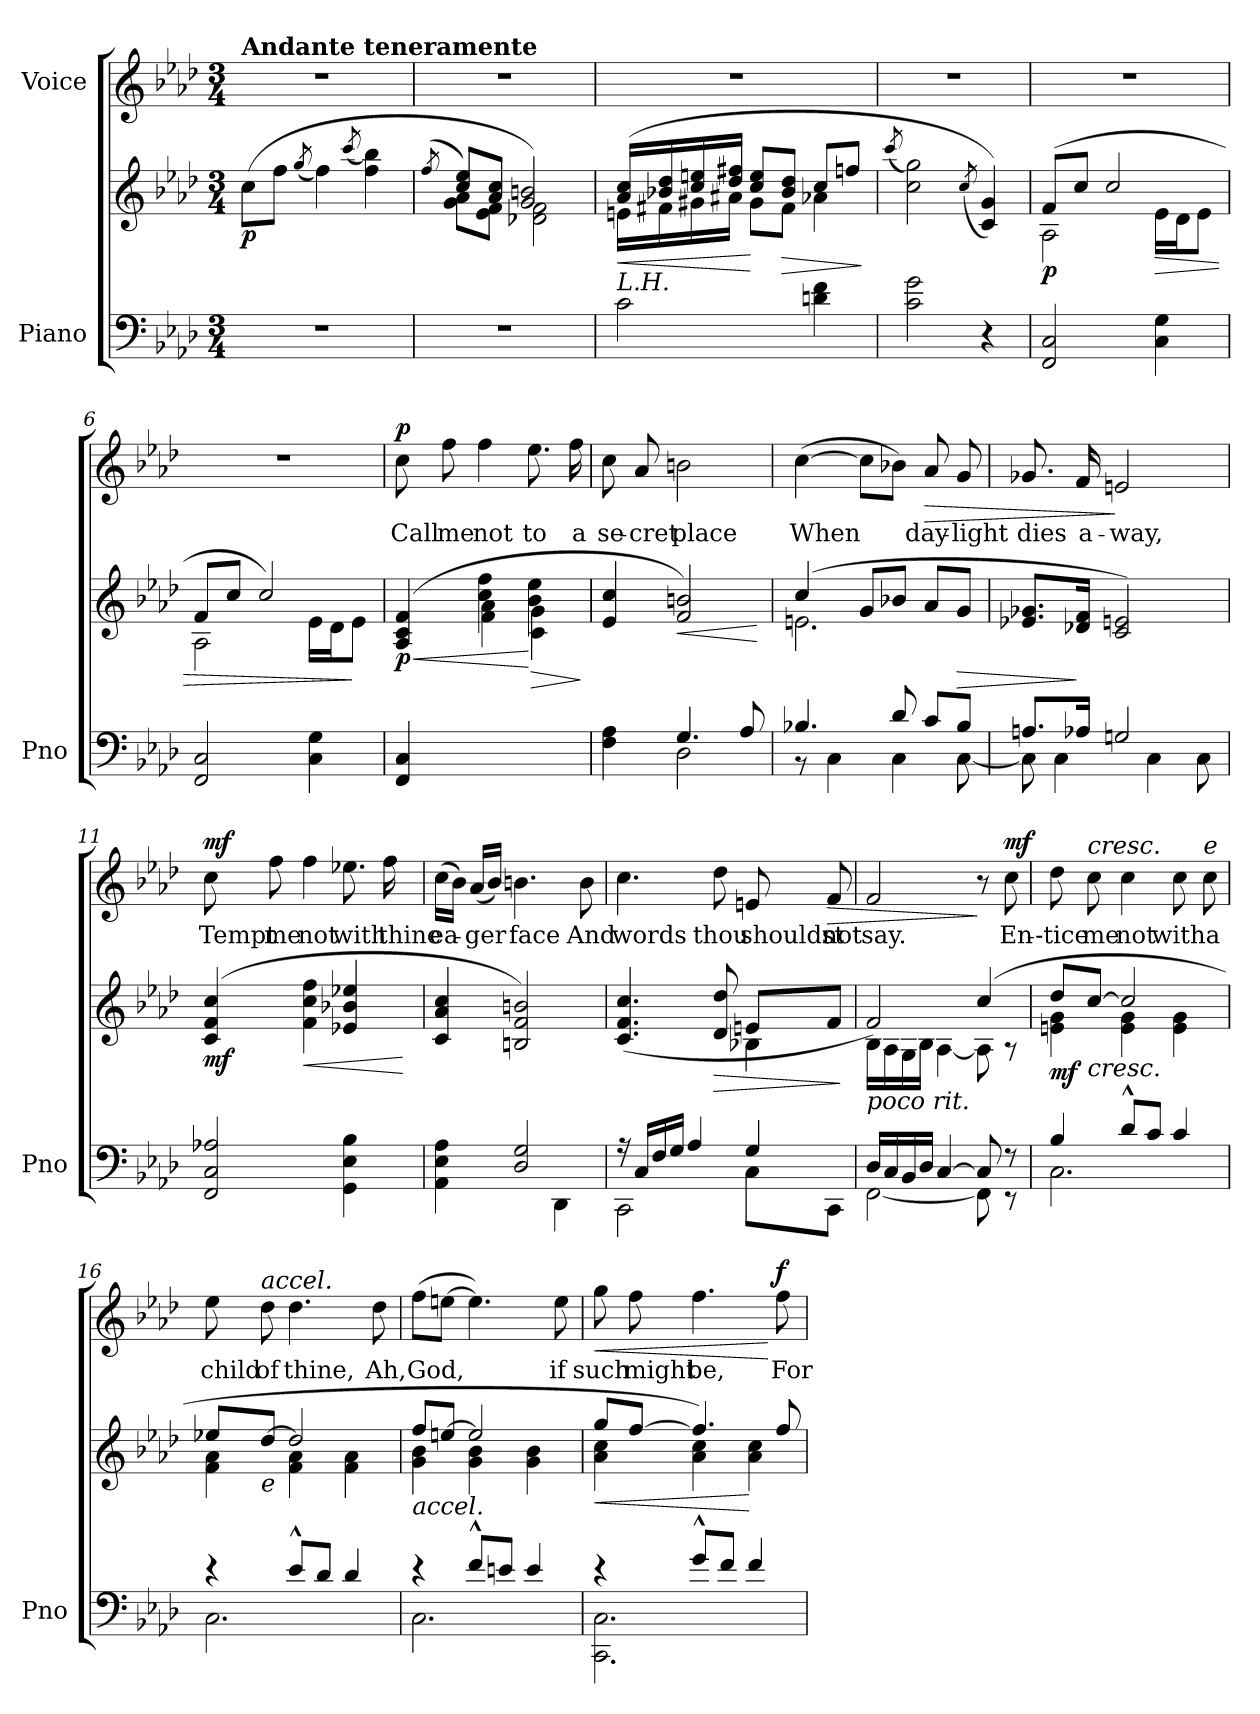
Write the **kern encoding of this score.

**kern	**kern	**dynam	**kern	**text	**dynam
*part2	*part2	*part2	*part1	*part1	*part1
*staff3	*staff2	*staff2/3	*staff1	*staff1	*staff1
*I"Piano	*	*	*I"Voice	*	*
*I'Pno	*	*	*	*	*
*clefF4	*clefG2	*	*clefG2	*	*
*k[b-e-a-d-]	*k[b-e-a-d-]	*	*k[b-e-a-d-]	*	*
*M3/4	*M3/4	*	*M3/4	*	*
=1	=1	=1	=1	=1	=1
!	!	!	!LO:TX:a:B:t=Andante teneramente	!	!
!	!	!LO:DY:b	!	!	!
2.r	(8cc\L	p	2.r	.	.
.	8ff\J	.	.	.	.
.	(8qgg/	.	.	.	.
.	4ff\)	.	.	.	.
.	(8qccc/	.	.	.	.
.	4ff\ 4bb-\)	.	.	.	.
=2	=2	=2	=2	=2	=2
.	(8qff/	.	.	.	.
*	*^	*	*	*	*
2.r	8cc/ 8ee-/L)	8g\ 8a-\L	.	2.r	.	.
.	8a-/ 8cc/J	8e-\ 8f\J	.	.	.	.
.	2g/ 2bn/)	2d-X\ 2f\	.	.	.	.
=3	=3	=3	=3	=3	=3	=3
!	!LO:TX:b:i:t=L.H.	!	!	!	!	!
!	!	!	!LO:HP:b	!	!	!
2c\	(16a-/ 16cc/LL	16en\LL	<	2.r	.	.
.	16b-X/ 16dd-/	16f#X\	.	.	.	.
.	16cc/ 16een/	16g#X\	.	.	.	.
.	16dd-/ 16ff#X/JJ	16a#X\JJ	.	.	.	.
.	8cc/ 8ee/L	8g#\L	[	.	.	.
!	!	!	!LO:HP:b	!	!	!
.	8b-/ 8dd-/J	8f#\J	>	.	.	.
4dn\ 4f\	8cc/L	4a-X\	.	.	.	.
.	8ffn/J	.	.	.	.	.
*	*v	*v	*	*	*	*
.	.	]	.	.	.
=4	=4	=4	=4	=4	=4
.	(8qccc/	.	.	.	.
2c\ 2g\	2cc\ 2gg\)	.	2.r	.	.
.	(8qcc/	.	.	.	.
4r	4c/ 4g/))	.	.	.	.
=5	=5	=5	=5	=5	=5
*	*^	*	*	*	*
!	!	!	!LO:DY:b	!	!	!
2FF/ 2C/	(8f/L	2A-\	p	2.r	.	.
.	8cc/J	.	.	.	.	.
.	2cc/	.	.	.	.	.
!	!	!	!LO:HP:b	!	!	!
4C\ 4G\	.	16e-\LL	>	.	.	.
.	.	16d-\J	.	.	.	.
.	.	8e-\J	.	.	.	.
!!LO:LB:g=z
=6	=6	=6	=6	=6	=6	=6
2FF/ 2C/	8f/L	2A-\	.	2.r	.	.
.	8cc/J	.	.	.	.	.
.	2cc/)	.	.	.	.	.
4C\ 4G\	.	16e-\LL	.	.	.	.
.	.	16d-\J	.	.	.	.
.	.	8e-\J	]	.	.	.
=7	=7	=7	=7	=7	=7	=7
!	!	!	!LO:HP:b	!	!LO:LY:b	!
!	!	!	!LO:DY:n=1:b	!	!	!LO:DY:a
4FF/ 4C/	(4A-/ 4c/ 4f/	4ryy	< p	8cc\	Call	p
!	!	!	!	!	!LO:LY:b	!
.	.	.	.	8ff\	me	.
!	!	!	!	!	!LO:LY:b	!
2ryy	4cc\ 4ff\	4f\ 4a-\	.	4ff\	not	.
!	!	!	!LO:HP:n=1:b	!	!LO:LY:b	!
.	4b-\ 4ee-\	4c\ 4g\	[ >	8.ee-\	to	.
!	!	!	!	!	!LO:LY:b	!
.	.	.	.	16ff\	a	.
*	*v	*v	*	*	*	*
.	.	]	.	.	.
=8	=8	=8	=8	=8	=8
*^	*	*	*	*	*
!	!	!	!	!	!LO:LY:b	!
4F\ 4A-\	4ryy	4e-/ 4cc/	.	8cc\	se-	.
!	!	!	!	!	!LO:LY:b	!
.	.	.	.	8a-/	-cret	.
!	!	!	!LO:HP:b	!	!LO:LY:b	!
4.G/	2D-\	2f/ 2bn/)	<	2bn\	place	.
8A-/	.	.	.	.	.	.
*v	*v	*	*	*	*	*
.	.	[	.	.	.
=9	=9	=9	=9	=9	=9
*^	*^	*	*	*	*
!	!	!	!	!	!	!LO:LY:b	!
4.B-X/	8r	(4cc/	2.en\	.	([4cc\	When	.
.	4C\	.	.	.	.	.	.
.	.	8g/L	.	.	8cc\L]	.	.
8d-/	4C\	8b-X/J	.	.	8b-X\J)	.	.
!	!	!	!	!	!	!LO:LY:b	!LO:HP:b
8c/L	.	8a-/L	.	.	8a-/	day-	>
!	!	!	!	!LO:HP:b	!	!LO:LY:b	!
8B-/J	[8C\	8g/J	.	>	8g/	-light	.
*	*	*v	*v	*	*	*	*
=10	=10	=10	=10	=10	=10	=10
!	!	!	!	!	!LO:LY:b	!
8.An/L	8C\]	8.e-X/ 8.g-X/L	.	8.g-X/	dies	.
.	4C\	.	.	.	.	.
!	!	!	!	!	!LO:LY:b	!
16A-X/Jk	.	16d-X/ 16f/Jk	]	16f/	a-	.
!	!	!	!	!	!LO:LY:b	!
2Gn/	.	2c/ 2en/)	.	2en/	-way,	]
.	4C\	.	.	.	.	.
.	8C\	.	.	.	.	.
!!LO:LB:g=z
=11	=11	=11	=11	=11	=11	=11
!	!	!	!LO:DY:b	!	!LO:LY:b	!LO:DY:a
*v	*v	*	*	*	*	*
2FF/ 2C/ 2A-X/	(4c/ 4f/ 4cc/	mf	8cc\	Tempt	mf
!	!	!	!	!LO:LY:b	!
.	.	.	8ff\	me	.
!	!	!LO:HP:b	!	!LO:LY:b	!
.	4f\ 4cc\ 4ff\	<	4ff\	not	.
!	!	!	!	!LO:LY:b	!
4GG\ 4E-\ 4B-\	4e-X/ 4b-X/ 4ee-X/	.	8.ee-X\	with	.
!	!	!	!	!LO:LY:b	!
.	.	.	16ff\	thine	.
.	.	[	.	.	.
=12	=12	=12	=12	=12	=12
*^	*	*	*	*	*
!	!	!	!	!	!LO:LY:b	!
4AA-\ 4E-\ 4A-\	2ryy	4c/ 4a-/ 4cc/	.	(16cc\LL	ea-	.
.	.	.	.	16b-\JJ)	.	.
!	!	!	!	!	!LO:LY:b	!
.	.	.	.	(16a-/LL	-ger	.
.	.	.	.	16b-/JJ)	.	.
!	!	!	!	!	!LO:LY:b	!
2D-/ 2G/	.	2Bn/ 2f/ 2bn/)	.	4.bn\	face	.
.	4DD-\	.	.	.	.	.
!	!	!	!	!	!LO:LY:b	!
.	.	.	.	8b\	And	.
=13	=13	=13	=13	=13	=13	=13
*	*	*^	*	*	*	*
!	!	!	!	!	!	!LO:LY:b	!
16r	2CC\	(4.c/ 4.f/ 4.cc/	2ryy	.	4.cc\	words	.
16C/LL	.	.	.	.	.	.	.
16F/	.	.	.	.	.	.	.
16G/JJ	.	.	.	.	.	.	.
4A-/	.	.	.	.	.	.	.
!	!	!	!	!LO:HP:b	!	!LO:LY:b	!
.	.	8d-/ 8dd-/	.	>	8dd-\	thou	.
!	!	!	!	!	!	!LO:LY:b	!
4G/	8C\L	8en/L	4B-X\	.	8en/	shouldst	.
!	!	!	!	!	!	!LO:LY:b	!LO:HP:b
.	8CC\J	8f/J	.	.	8f/	not	>
*v	*v	*	*	*	*	*	*
*	*v	*v	*	*	*	*
.	.	]	.	.	.
=14	=14	=14	=14	=14	=14
*^	*^	*	*	*	*
!	!	!LO:TX:b:i:t=poco rit.	!	!	!	!	!
!	!	!	!	!	!	!LO:LY:b	!
16D-/LL	[2FF\	2f/)	16B-\LL	.	2f/	say.	.
16C/	.	.	16A-\	.	.	.	.
16BB-/	.	.	16G\	.	.	.	.
16D-/JJ	.	.	16B-\JJ	.	.	.	.
[4C/	.	.	[4A-\	.	.	.	.
8C/]	8FF\]	(4cc/	8A-\]	.	8r	.	]
!	!	!	!	!	!	!LO:LY:b	!LO:DY:a
8r	8r	.	8r	.	8cc\	En-	mf
!!LO:PB:g=z
=15	=15	=15	=15	=15	=15	=15	=15
!	!	!	!	!LO:DY:b	!	!LO:LY:b	!
4B-/	2.C\	8dd-/L	4en\ 4g\	mf	8dd-\	--tice	.
!	!	!	!	!	!LO:TX:a:i:t=cresc.	!	!
!	!	!LO:TX:b:i:t=cresc.	!	!	!	!	!
!	!	!	!	!	!	!LO:LY:b	!
.	.	[8cc/J	.	.	8cc\	me	.
!	!	!	!	!	!	!LO:LY:b	!
8d-^^/L	.	2cc/]	4e\ 4g\	.	4cc\	not	.
8c/J	.	.	.	.	.	.	.
!	!	!	!	!	!	!LO:LY:b	!
4c/	.	.	4e\ 4g\	.	8cc\	with	.
!	!	!	!	!	!LO:TX:a:i:t=e	!	!
!	!	!	!	!	!	!LO:LY:b	!
.	.	.	.	.	8cc\	a	.
=16	=16	=16	=16	=16	=16	=16	=16
!	!	!	!	!	!	!LO:LY:b	!
4r	2.C\	8ee-X/L	4f\ 4a-\	.	8ee-\	child	.
!	!	!	!	!	!LO:TX:a:i:t=accel.	!	!
!	!	!LO:TX:b:i:t=e	!	!	!	!	!
!	!	!	!	!	!	!LO:LY:b	!
.	.	[8dd-/J	.	.	8dd-\	of	.
!	!	!	!	!	!	!LO:LY:b	!
8e-^^/L	.	2dd-/]	4f\ 4a-\	.	4.dd-\	thine,	.
8d-/J	.	.	.	.	.	.	.
4d-/	.	.	4f\ 4a-\	.	.	.	.
!	!	!	!	!	!	!LO:LY:b	!
.	.	.	.	.	8dd-\	Ah,	.
=17	=17	=17	=17	=17	=17	=17	=17
!	!	!LO:TX:b:i:t=accel.	!	!	!	!	!
!	!	!	!	!	!	!LO:LY:b	!
4r	2.C\	8ff/L	4g\ 4b-\	.	(8ff\L	God,	.
.	.	[8een/J	.	.	[8een\J	.	.
8f^^/L	.	2ee/]	4g\ 4b-\	.	4.ee\])	.	.
8en/J	.	.	.	.	.	.	.
4e/	.	.	4g\ 4b-\	.	.	.	.
!	!	!	!	!	!	!LO:LY:b	!
.	.	.	.	.	8ee\	if	.
=18	=18	=18	=18	=18	=18	=18	=18
!	!	!	!	!LO:HP:b	!	!LO:LY:b	!LO:HP:b
4r	2.CC\ 2.C\	8gg/L	4a-\ 4cc\	<	8gg\	such	<
!	!	!	!	!	!	!LO:LY:b	!
.	.	[8ff/J	.	.	8ff\	might	.
!	!	!	!	!	!	!LO:LY:b	!
8g^^/L	.	4.ff/])	4a-\ 4cc\	.	4.ff\	be,	.
8f/J	.	.	.	.	.	.	.
4f/	.	.	4a-\ 4cc\	[	.	.	.
!	!	!	!	!	!	!LO:LY:b	!LO:DY:n=1:a
.	.	8ff/	.	.	8ff\	For	[ f
*v	*v	*	*	*	*	*	*
*	*v	*v	*	*	*	*
=	=	=	=	=	=
*-	*-	*-	*-	*-	*-
